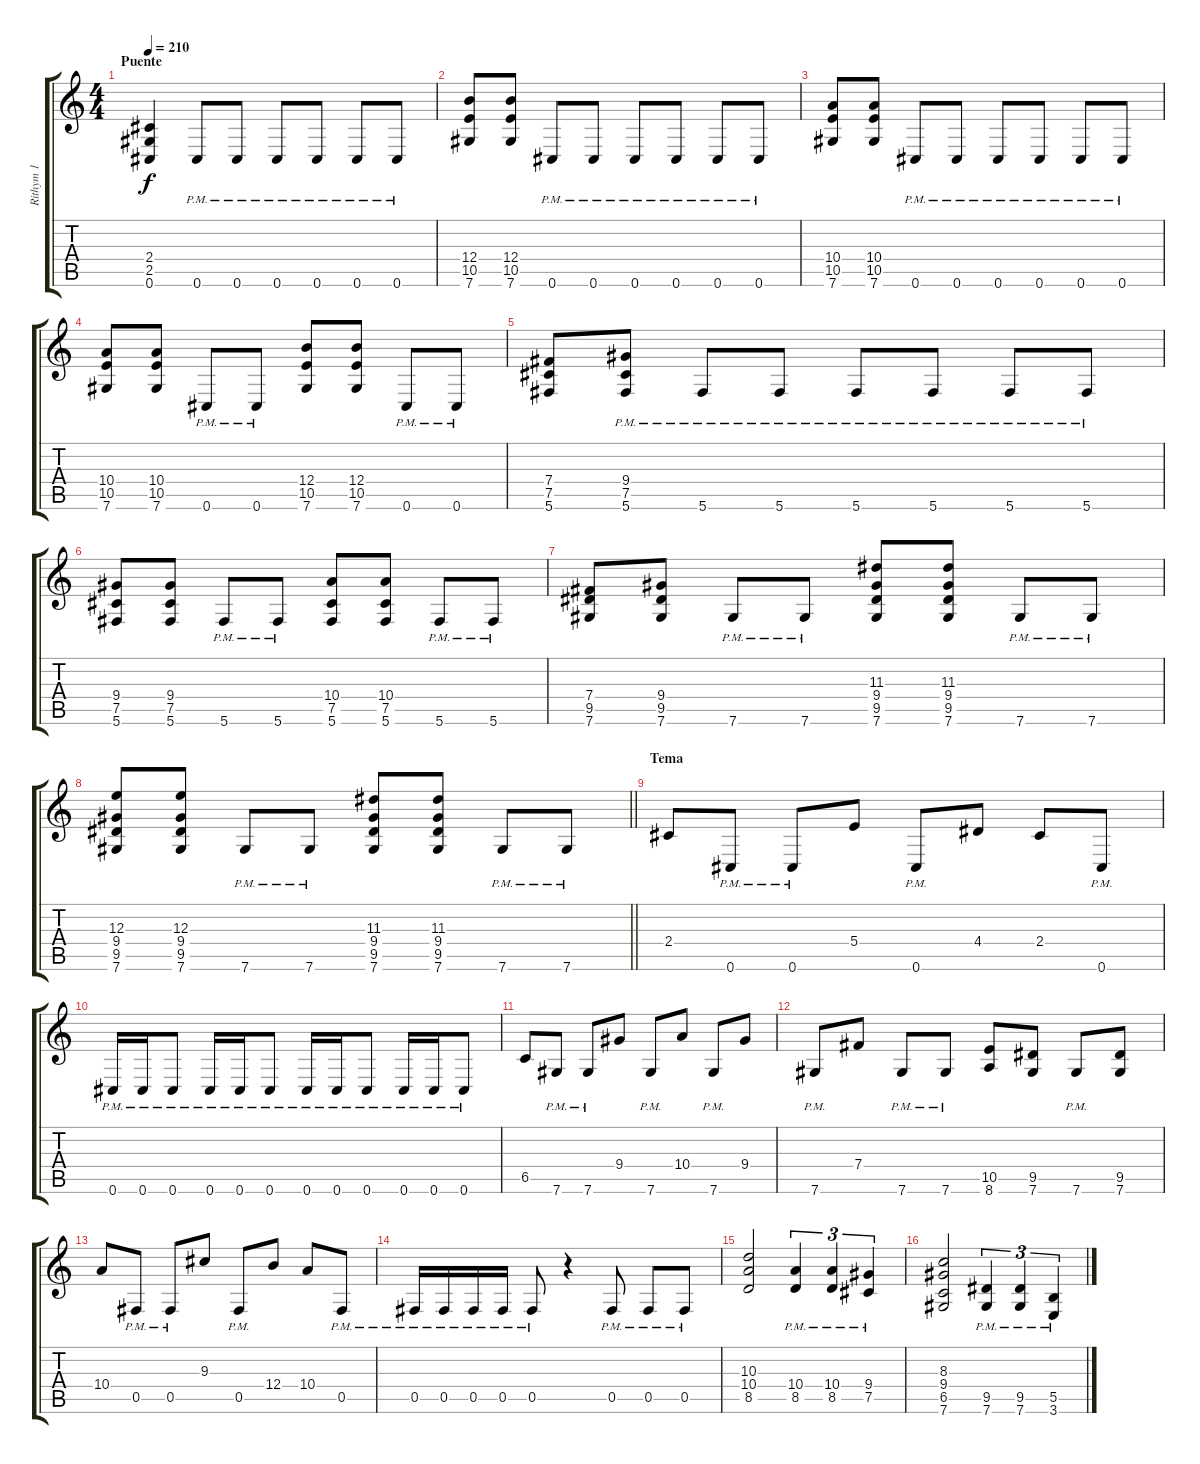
\track ("Rithym 1" "Rithym 1") {instrument distortionguitar}
\staff {score tabs}
\tuning (Db4 Ab3 E3 B2 Gb2 Db2) {hide}
\ts (4 4)
\section ("" "Puente")
\tempo 210
\clef g2
\ks c
(2.4 2.5 0.6).4{dy f} 0.6{pm}.8 0.6{pm}.8 0.6{pm}.8 0.6{pm}.8 0.6{pm}.8 0.6{pm}.8 |
(12.4 10.5 7.6).8 (12.4 10.5 7.6).8 0.6{pm}.8 0.6{pm}.8 0.6{pm}.8 0.6{pm}.8 0.6{pm}.8 0.6{pm}.8 |
(10.4 10.5 7.6).8 (10.4 10.5 7.6).8 0.6{pm}.8 0.6{pm}.8 0.6{pm}.8 0.6{pm}.8 0.6{pm}.8 0.6{pm}.8 |
(10.4 10.5 7.6).8 (10.4 10.5 7.6).8 0.6{pm}.8 0.6{pm}.8 (12.4 10.5 7.6).8 (12.4 10.5 7.6).8 0.6{pm}.8 0.6{pm}.8 |
(7.4 7.5 5.6).8 (9.4 7.5 5.6{pm}).8 5.6{pm}.8 5.6{pm}.8 5.6{pm}.8 5.6{pm}.8 5.6{pm}.8 5.6{pm}.8 |
(9.4 7.5 5.6).8 (9.4 7.5 5.6).8 5.6{pm}.8 5.6{pm}.8 (10.4 7.5 5.6).8 (10.4 7.5 5.6).8 5.6{pm}.8 5.6{pm}.8 |
(7.4 9.5 7.6).8 (9.4 9.5 7.6).8 7.6{pm}.8 7.6{pm}.8 (11.3 9.4 9.5 7.6).8 (11.3 9.4 9.5 7.6).8 7.6{pm}.8 7.6{pm}.8 |
\barLineRight lightlight
(12.3 9.4 9.5 7.6).8 (12.3 9.4 9.5 7.6).8 7.6{pm}.8 7.6{pm}.8 (11.3 9.4 9.5 7.6).8 (11.3 9.4 9.5 7.6).8 7.6{pm}.8 7.6{pm}.8 |
\section ("" "Tema")
2.4.8 0.6{pm}.8 0.6{pm}.8 5.4.8 0.6{pm}.8 4.4.8 2.4.8 0.6{pm}.8 |
0.6{pm}.16 0.6{pm}.16 0.6{pm}.8 0.6{pm}.16 0.6{pm}.16 0.6{pm}.8 0.6{pm}.16 0.6{pm}.16 0.6{pm}.8 0.6{pm}.16 0.6{pm}.16 0.6{pm}.8 |
6.5.8 7.6{pm}.8 7.6{pm}.8 9.4.8 7.6{pm}.8 10.4.8 7.6{pm}.8 9.4.8 |
7.6{pm}.8 7.4.8 7.6{pm}.8 7.6{pm}.8 (10.5 8.6).8 (9.5 7.6).8 7.6{pm}.8 (9.5 7.6).8 |
10.4.8 0.5{pm}.8 0.5{pm}.8 9.3.8 0.5{pm}.8 12.4.8 10.4.8 0.5{pm}.8 |
0.5{pm}.16 0.5{pm}.16 0.5{pm}.16 0.5{pm}.16 0.5{pm}.8 r.4 0.5{pm}.8 0.5{pm}.8 0.5{pm}.8 |
(10.3 10.4 8.5).2 (10.4{pm} 8.5{pm}).4{tu (3 2)} (10.4{pm} 8.5{pm}).4{tu (3 2)} (9.4{pm} 7.5{pm}).4{tu (3 2)} |
(8.3 9.4 6.5 7.6).2 (9.5{pm} 7.6{pm}).4{tu (3 2)} (9.5{pm} 7.6{pm}).4{tu (3 2)} (5.5{pm} 3.6{pm}).4{tu (3 2)}
